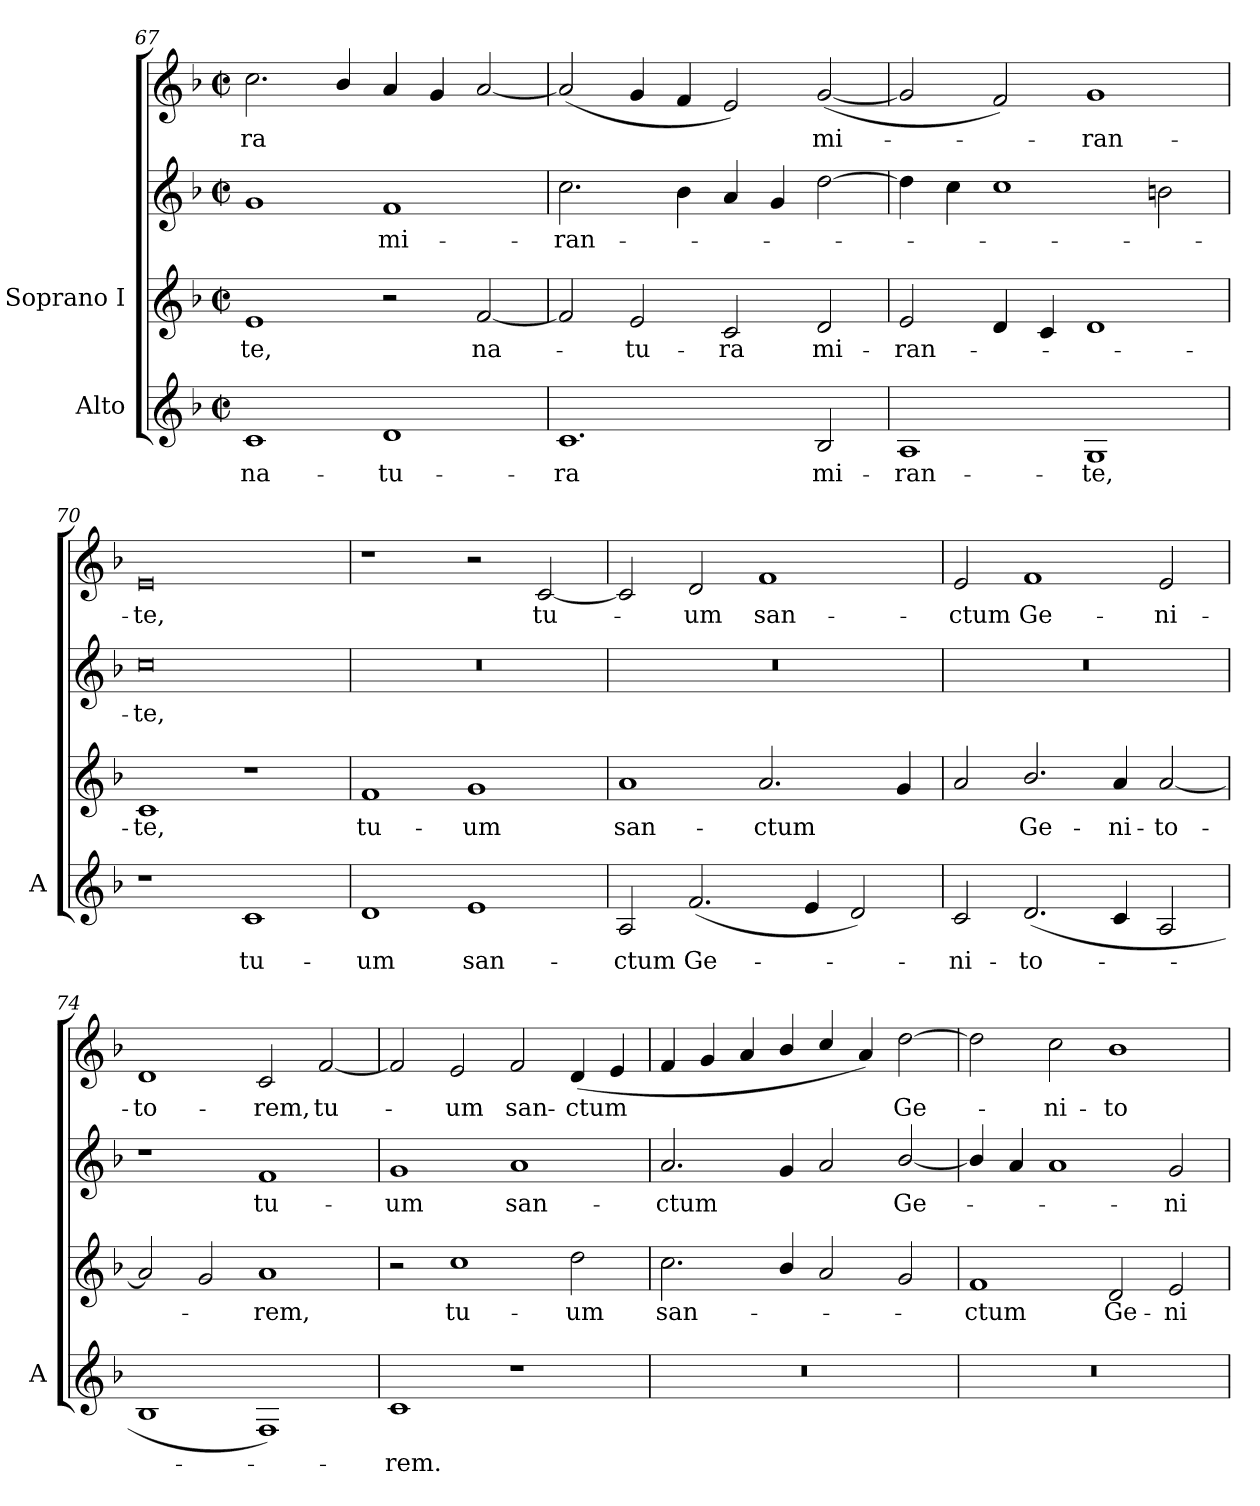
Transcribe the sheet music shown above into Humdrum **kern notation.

**kern	**text	**kern	**text	**kern	**text	**kern	**text
*part2	*part2	*part1	*part1	*part1	*part1	*part1	*part1
*staff4	*staff4	*staff3	*staff3	*staff2	*staff2	*staff1	*staff1
*I"Alto	*	*I"Soprano I	*	*	*	*	*
*I'A	*	*	*	*	*	*	*
*clefG2	*	*clefG2	*	*clefG2	*	*clefG2	*
*k[b-]	*	*k[b-]	*	*k[b-]	*	*k[b-]	*
*F:	*	*F:	*	*F:	*	*F:	*
*M4/2	*	*M4/2	*	*M4/2	*	*M4/2	*
*met(c|)	*	*met(c|)	*	*met(c|)	*	*met(c|)	*
=67	=67	=67	=67	=67	=67	=67	=67
!	!LO:LY:b	!	!LO:LY:b	!	!	!	!LO:LY:b
1c	na-	1e	-te,	1g	.	2.cc	-ra
.	.	.	.	.	.	4b-/	.
!	!LO:LY:b	!	!	!	!LO:LY:b	!	!
1d	-tu-	2r	.	1f	mi-	4a	.
.	.	.	.	.	.	4g	.
!	!	!	!LO:LY:b	!	!	!	!
.	.	[2f	na-	.	.	[2a	.
!!LO:LB:g=z
=68	=68	=68	=68	=68	=68	=68	=68
!	!LO:LY:b	!	!	!	!LO:LY:b	!	!
1.c	-ra	2f]	.	2.cc	ran-	(<2a]	.
!	!	!	!LO:LY:b	!	!	!	!
.	.	2e	tu-	.	.	4g	.
.	.	.	.	4b-	.	4f	.
!	!	!	!LO:LY:b	!	!	!	!
.	.	2c	-ra	4a/	.	2e)	.
.	.	.	.	4g/	.	.	.
!	!LO:LY:b	!	!LO:LY:b	!	!	!	!LO:LY:b
2B-/	mi-	2d	mi-	[2dd	.	(<[2g	mi-
=69	=69	=69	=69	=69	=69	=69	=69
!	!LO:LY:b	!	!LO:LY:b	!	!	!	!
1A	-ran-	2e	-ran-	4dd]	.	2g]	.
.	.	.	.	4cc	.	.	.
.	.	4d	.	1cc	.	2f)	.
.	.	4c	.	.	.	.	.
!	!LO:LY:b	!	!	!	!	!	!LO:LY:b
1G	-te,	1d	.	.	.	1g	-ran-
.	.	.	.	2b	.	.	.
=70	=70	=70	=70	=70	=70	=70	=70
!	!	!	!LO:LY:b	!	!LO:LY:b	!	!LO:LY:b
1r	.	1c	te,	0cc	te,	0e	te,
!	!LO:LY:b	!	!	!	!	!	!
1c	tu-	1r	.	.	.	.	.
=71	=71	=71	=71	=71	=71	=71	=71
!	!LO:LY:b	!	!LO:LY:b	!	!	!	!
1d	-um	1f	tu-	0r	.	1r	.
!	!LO:LY:b	!	!LO:LY:b	!	!	!	!
1e	san-	1g	-um	.	.	2r	.
!	!	!	!	!	!	!	!LO:LY:b
.	.	.	.	.	.	[2c	tu-
=72	=72	=72	=72	=72	=72	=72	=72
!	!LO:LY:b	!	!LO:LY:b	!	!	!	!
2A	-ctum	1a	-san-	0r	.	2c]	.
!	!LO:LY:b	!	!	!	!	!	!LO:LY:b
(<2.f	Ge-	.	.	.	.	2d	um
!	!	!	!LO:LY:b	!	!	!	!LO:LY:b
.	.	2.a	-ctum	.	.	1f	san-
4e	.	.	.	.	.	.	.
2d)	.	.	.	.	.	.	.
.	.	4g	.	.	.	.	.
=73	=73	=73	=73	=73	=73	=73	=73
!	!LO:LY:b	!	!	!	!	!	!LO:LY:b
2c	ni-	2a	.	0r	.	2e	ctum
!	!LO:LY:b	!	!LO:LY:b	!	!	!	!LO:LY:b
(<2.d	-to-	2.b-/	-Ge-	.	.	1f	Ge-
!	!	!	!LO:LY:b	!	!	!	!
4c	.	4a	-ni-	.	.	.	.
!	!	!	!LO:LY:b	!	!	!	!LO:LY:b
2A/	.	[2a	-to-	.	.	2e	-ni-
!!LO:LB:g=z
=74	=74	=74	=74	=74	=74	=74	=74
!	!	!	!	!	!	!	!LO:LY:b
1B-	.	2a]	.	1r	.	1d	to-
.	.	2g	.	.	.	.	.
!	!	!	!LO:LY:b	!	!LO:LY:b	!	!LO:LY:b
1F)	.	1a	-rem,	1f	tu-	2c	-rem,
!	!	!	!	!	!	!	!LO:LY:b
.	.	.	.	.	.	[2f	tu-
=75	=75	=75	=75	=75	=75	=75	=75
!	!LO:LY:b	!	!	!	!LO:LY:b	!	!
1c	rem.	2r	.	1g	um	2f]	.
!	!	!	!LO:LY:b	!	!	!	!LO:LY:b
.	.	1cc	-tu-	.	.	2e	um
!	!	!	!	!	!LO:LY:b	!	!LO:LY:b
1r	.	.	.	1a	san-	2f	san-
!	!	!	!LO:LY:b	!	!	!	!LO:LY:b
.	.	2dd	-um	.	.	(<4d	-ctum
.	.	.	.	.	.	4e	.
=76	=76	=76	=76	=76	=76	=76	=76
!	!	!	!LO:LY:b	!	!LO:LY:b	!	!
0r	.	2.cc	san-	2.a	ctum	4f	.
.	.	.	.	.	.	4g	.
.	.	.	.	.	.	4a	.
.	.	4b-/	.	4g	.	4b-/	.
.	.	2a	.	2a	.	4cc/	.
.	.	.	.	.	.	4a)	.
!	!	!	!	!	!LO:LY:b	!	!LO:LY:b
.	.	2g	.	[2b-/	Ge-	[2dd	Ge-
=77	=77	=77	=77	=77	=77	=77	=77
!	!	!	!LO:LY:b	!	!	!	!
0r	.	1f	-ctum	4b-/]	.	2dd]	.
.	.	.	.	4a	.	.	.
!	!	!	!	!	!	!	!LO:LY:b
.	.	.	.	1a	.	2cc	ni-
!	!	!	!LO:LY:b	!	!	!	!LO:LY:b
.	.	2d	Ge-	.	.	1b-	-to-
!	!	!	!LO:LY:b	!	!LO:LY:b	!	!
.	.	2e	-ni-	2g	-ni-	.	.
=	=	=	=	=	=	=	=
*-	*-	*-	*-	*-	*-	*-	*-
